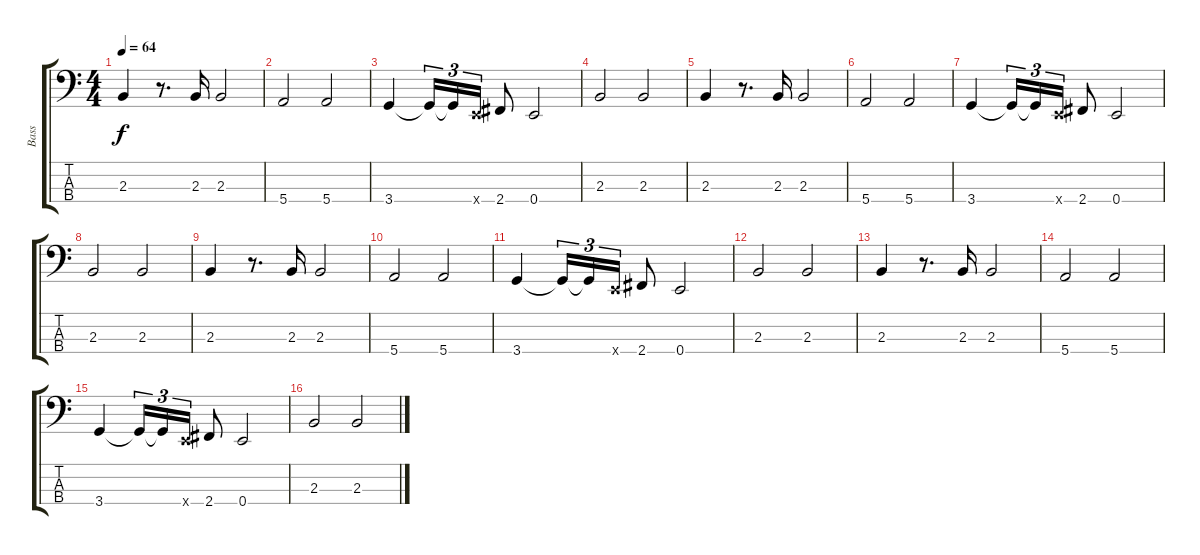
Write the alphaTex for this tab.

\track ("Bass" "Bass") {instrument electricbasspick}
\staff {score tabs}
\tuning (G2 D2 A1 E1) {hide}
\ts (4 4)
\tempo 64
\clef f4
\ks c
2.3.4{dy f} r.8{d} 2.3.16 2.3.2 |
5.4.2 5.4.2 |
3.4.4 3.4{t}.16{tu (3 2)} 3.4{t}.16{tu (3 2)} 0.4{x}.16{tu (3 2)} 2.4.8 0.4.2 |
2.3.2 2.3.2 |
2.3.4 r.8{d} 2.3.16 2.3.2 |
5.4.2 5.4.2 |
3.4.4 3.4{t}.16{tu (3 2)} 3.4{t}.16{tu (3 2)} 0.4{x}.16{tu (3 2)} 2.4.8 0.4.2 |
2.3.2 2.3.2 |
2.3.4 r.8{d} 2.3.16 2.3.2 |
5.4.2 5.4.2 |
3.4.4 3.4{t}.16{tu (3 2)} 3.4{t}.16{tu (3 2)} 0.4{x}.16{tu (3 2)} 2.4.8 0.4.2 |
2.3.2 2.3.2 |
2.3.4 r.8{d} 2.3.16 2.3.2 |
5.4.2 5.4.2 |
3.4.4 3.4{t}.16{tu (3 2)} 3.4{t}.16{tu (3 2)} 0.4{x}.16{tu (3 2)} 2.4.8 0.4.2 |
2.3.2 2.3.2
